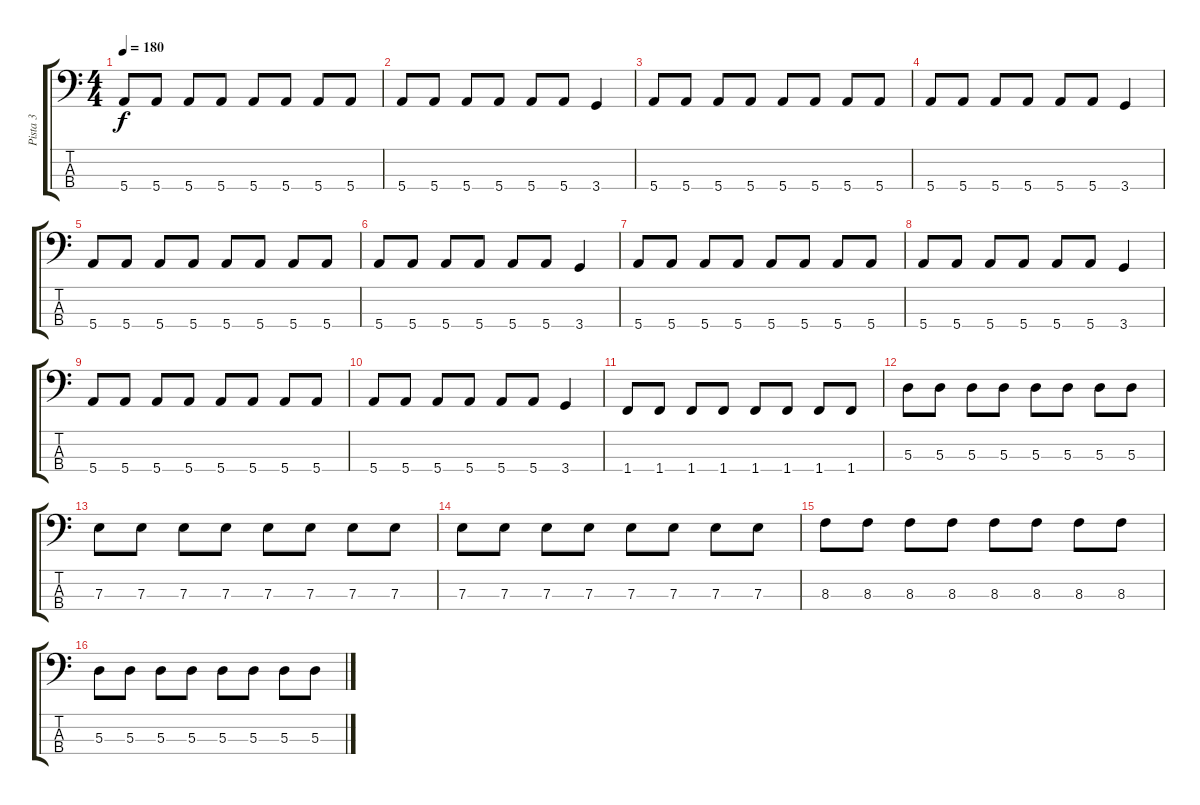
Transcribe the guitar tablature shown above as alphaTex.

\track ("Pista 3" "Pista 3") {instrument electricbasspick}
\staff {score tabs}
\tuning (G2 D2 A1 E1) {hide}
\ts (4 4)
\tempo 180
\clef f4
\ks c
5.4.8{dy f} 5.4.8 5.4.8 5.4.8 5.4.8 5.4.8 5.4.8 5.4.8 |
5.4.8 5.4.8 5.4.8 5.4.8 5.4.8 5.4.8 3.4.4 |
5.4.8 5.4.8 5.4.8 5.4.8 5.4.8 5.4.8 5.4.8 5.4.8 |
5.4.8 5.4.8 5.4.8 5.4.8 5.4.8 5.4.8 3.4.4 |
5.4.8 5.4.8 5.4.8 5.4.8 5.4.8 5.4.8 5.4.8 5.4.8 |
5.4.8 5.4.8 5.4.8 5.4.8 5.4.8 5.4.8 3.4.4 |
5.4.8 5.4.8 5.4.8 5.4.8 5.4.8 5.4.8 5.4.8 5.4.8 |
5.4.8 5.4.8 5.4.8 5.4.8 5.4.8 5.4.8 3.4.4 |
5.4.8 5.4.8 5.4.8 5.4.8 5.4.8 5.4.8 5.4.8 5.4.8 |
5.4.8 5.4.8 5.4.8 5.4.8 5.4.8 5.4.8 3.4.4 |
1.4.8 1.4.8 1.4.8 1.4.8 1.4.8 1.4.8 1.4.8 1.4.8 |
5.3.8 5.3.8 5.3.8 5.3.8 5.3.8 5.3.8 5.3.8 5.3.8 |
7.3.8 7.3.8 7.3.8 7.3.8 7.3.8 7.3.8 7.3.8 7.3.8 |
7.3.8 7.3.8 7.3.8 7.3.8 7.3.8 7.3.8 7.3.8 7.3.8 |
8.3.8 8.3.8 8.3.8 8.3.8 8.3.8 8.3.8 8.3.8 8.3.8 |
5.3.8 5.3.8 5.3.8 5.3.8 5.3.8 5.3.8 5.3.8 5.3.8
